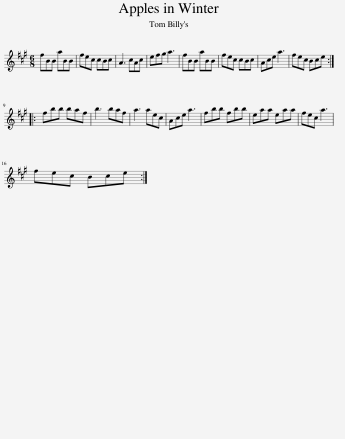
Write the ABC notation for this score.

X:1
L:1/8
M:6/8
I:linebreak $
K:A
V:1 treble
V:1
 fBB aBB | fec cBc | A3 cAc | efg a3 | fBB aBB | %5
 fec cBc | Ace a3 | fec Bce ::$ fbb baf | b3 baf | %10
 a3 aec | Ace a3 | fbb fbb | eaa eaa | fec a3 |$ %15
 fec Bce :| %16
